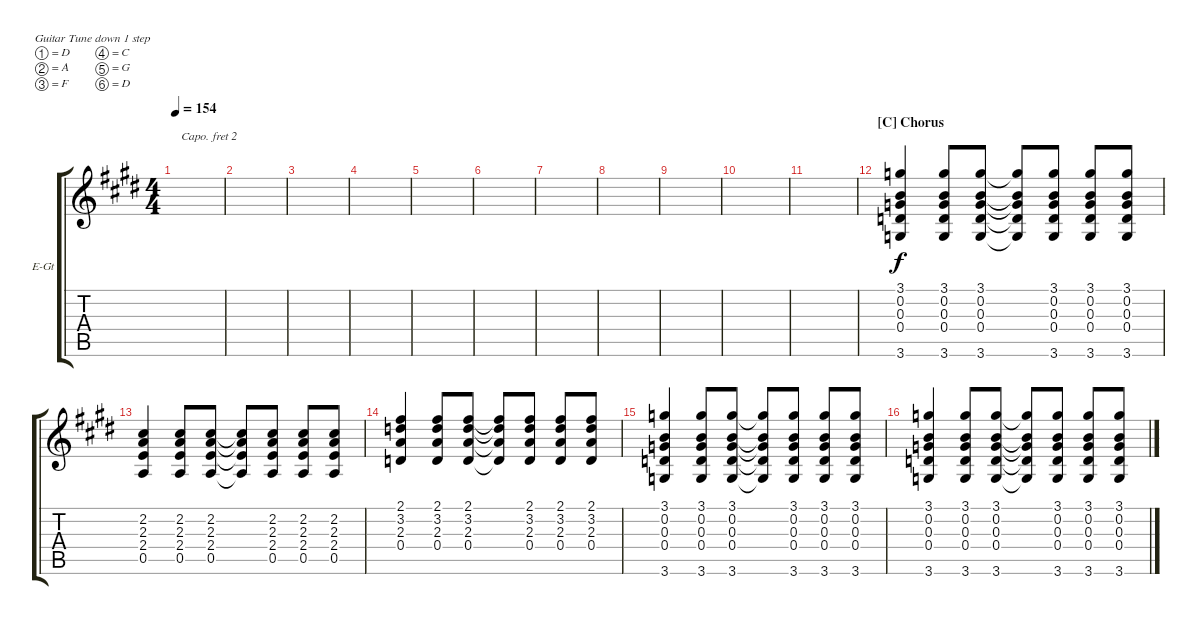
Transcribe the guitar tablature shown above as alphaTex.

\defaultSystemsLayout 4
\bracketExtendMode groupsimilarinstruments
\firstSystemTrackNameOrientation horizontal
\otherSystemsTrackNameOrientation horizontal
\track ("Acoustic Guitar" "E-Gt") {instrument electricguitarclean}
\staff {score tabs}
\capo 2
\tuning (D4 A3 F3 C3 G2 D2)
\ts (4 4)
\tempo 154
\clef g2
\scale
0.333333
\ks e
|
\scale
0.333333 |
\scale
0.333333 |
\scale
0.333333 |
\scale
0.333333 |
\scale
0.333333 |
\scale
0.333333 |
\scale
0.333333 |
\scale
0.333333 |
\scale
0.333333 |
\scale
0.333333 |
\section ("C" "Chorus")
\scale
0.333333 (3.6 0.4 0.3 0.2 3.1).4 (3.6 0.4 0.3 0.2 3.1).8 (3.6 0.4 0.3 0.2 3.1).8 (3.6{t} 0.4{t} 0.3{t} 0.2{t} 3.1{t}).8 (3.6 0.4 0.3 0.2 3.1).8 (3.6 0.4 0.3 0.2 3.1).8 (3.6 0.4 0.3 0.2 3.1).8 |
\scale
0.333333 (0.5 2.4 2.3 2.2).4 (0.5 2.4 2.3 2.2).8 (0.5 2.4 2.2 2.3).8 (0.5{t} 2.2{t} 2.3{t} 2.4{t}).8 (0.5 2.4 2.3 2.2).8 (0.5 2.4 2.2 2.3).8 (0.5 2.4 2.3 2.2).8 |
\scale
0.333333 (0.4 2.3 3.2 2.1).4 (2.1 3.2 2.3 0.4).8 (2.1 3.2 2.3 0.4).8 (2.1{t} 0.4{t} 2.3{t} 3.2{t}).8 (2.1 3.2 2.3 0.4).8 (2.1 3.2 2.3 0.4).8 (2.1 3.2 2.3 0.4).8 |
\scale
0.333333 (3.6 0.4 0.3 0.2 3.1).4 (3.6 0.4 0.3 0.2 3.1).8 (3.6 0.4 0.3 0.2 3.1).8 (3.6{t} 0.4{t} 0.3{t} 0.2{t} 3.1{t}).8 (3.6 0.4 0.3 0.2 3.1).8 (3.6 0.4 0.3 0.2 3.1).8 (3.6 0.4 0.3 0.2 3.1).8 |
\scale
0.333333 (3.6 0.4 0.3 0.2 3.1).4 (3.6 0.4 0.3 0.2 3.1).8 (3.6 0.4 0.3 0.2 3.1).8 (3.6{t} 0.4{t} 0.3{t} 0.2{t} 3.1{t}).8 (3.6 0.4 0.3 0.2 3.1).8 (3.6 0.4 0.3 0.2 3.1).8 (3.6 0.4 0.3 0.2 3.1).8
